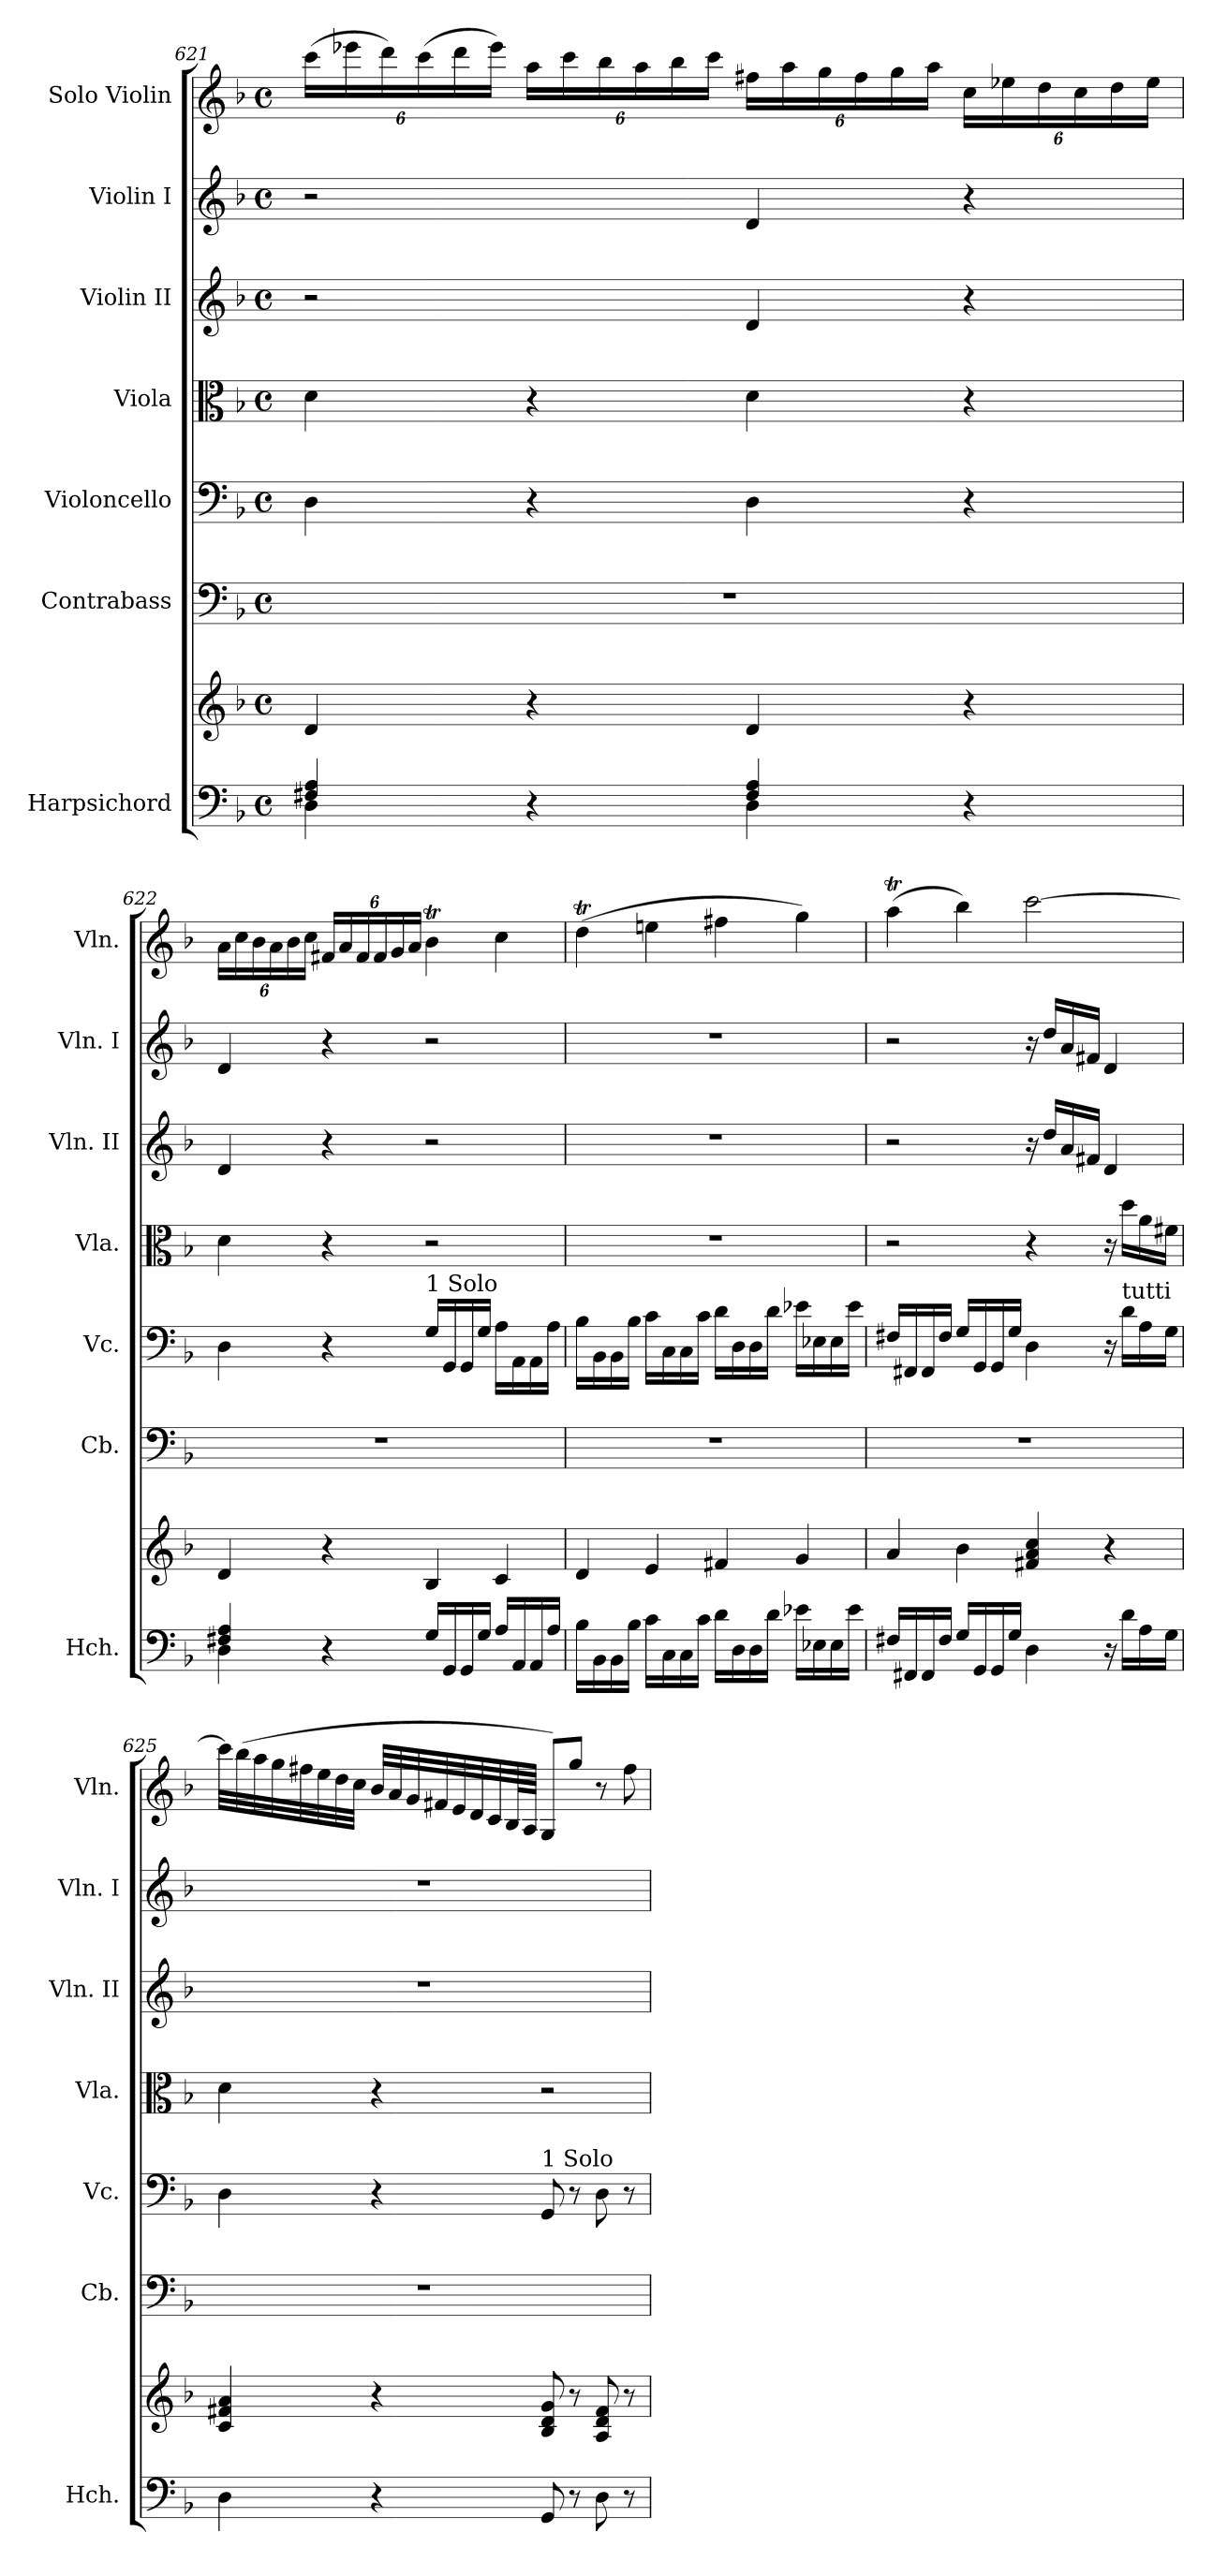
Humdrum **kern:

**kern	**kern	**kern	**kern	**kern	**kern	**kern	**kern
*part7	*part7	*part6	*part5	*part4	*part3	*part2	*part1
*staff8	*staff7	*staff6	*staff5	*staff4	*staff3	*staff2	*staff1
*I"Harpsichord	*	*I"Contrabass	*I"Violoncello	*I"Viola	*I"Violin II	*I"Violin I	*I"Solo Violin
*I'Hch.	*	*I'Cb.	*I'Vc.	*I'Vla.	*I'Vln. II	*I'Vln. I	*I'Vln.
!!LO:PB:g=z
*clefF4	*clefG2	*clefF4	*clefF4	*clefC3	*clefG2	*clefG2	*clefG2
*	*	*ITrd7c12	*	*	*	*	*
*k[b-]	*k[b-]	*k[b-]	*k[b-]	*k[b-]	*k[b-]	*k[b-]	*k[b-]
*M4/4	*M4/4	*M4/4	*M4/4	*M4/4	*M4/4	*M4/4	*M4/4
*met(c)	*met(c)	*met(c)	*met(c)	*met(c)	*met(c)	*met(c)	*met(c)
=621	=621	=621	=621	=621	=621	=621	=621
*^	*	*	*	*	*	*	*
*	*	*	*	*	*	*	*	*Xbrackettup
4D\	4F#X/ 4A/	4d/	1r	4D\	4d\	2r	2r	(>24ccc\LL
.	.	.	.	.	.	.	.	24eee-X\
.	.	.	.	.	.	.	.	24ddd\)
.	.	.	.	.	.	.	.	(>24ccc\
.	.	.	.	.	.	.	.	24ddd\
.	.	.	.	.	.	.	.	24eee-\JJ)
4r	4ryy	4r	.	4r	4r	.	.	24aa\LL
.	.	.	.	.	.	.	.	24ccc\
.	.	.	.	.	.	.	.	24bb-\
.	.	.	.	.	.	.	.	24aa\
.	.	.	.	.	.	.	.	24bb-\
.	.	.	.	.	.	.	.	24ccc\JJ
4D\	4F#/ 4A/	4d/	.	4D\	4d\	4d/	4d/	24ff#X\LL
.	.	.	.	.	.	.	.	24aa\
.	.	.	.	.	.	.	.	24gg\
.	.	.	.	.	.	.	.	24ff#\
.	.	.	.	.	.	.	.	24gg\
.	.	.	.	.	.	.	.	24aa\JJ
4r	4ryy	4r	.	4r	4r	4r	4r	24cc\LL
.	.	.	.	.	.	.	.	24ee-X\
.	.	.	.	.	.	.	.	24dd\
.	.	.	.	.	.	.	.	24cc\
.	.	.	.	.	.	.	.	24dd\
.	.	.	.	.	.	.	.	24ee-\JJ
!!LO:PB:g=z
=622	=622	=622	=622	=622	=622	=622	=622	=622
4D\	4F#X/ 4A/	4d/	1r	4D\	4d\	4d/	4d/	24a\LL
.	.	.	.	.	.	.	.	24cc\
.	.	.	.	.	.	.	.	24b-\
.	.	.	.	.	.	.	.	24a\
.	.	.	.	.	.	.	.	24b-\
.	.	.	.	.	.	.	.	24cc\JJ
4r	2.ryy	4r	.	4r	4r	4r	4r	24f#X/LL
.	.	.	.	.	.	.	.	24a/
.	.	.	.	.	.	.	.	24f#/
.	.	.	.	.	.	.	.	24f#/
.	.	.	.	.	.	.	.	24g/
.	.	.	.	.	.	.	.	24a/JJ
!	!	!	!	!LO:TX:a:t=1 Solo	!	!	!	!
16G/LL	.	4B-/	.	16G/LL	2r	2r	2r	4b-T\
16GG/	.	.	.	16GG/	.	.	.	.
16GG/	.	.	.	16GG/	.	.	.	.
16G/JJ	.	.	.	16G/JJ	.	.	.	.
16A/LL	.	4c/	.	16A\LL	.	.	.	4ccTTT\
16AA/	.	.	.	16AA\	.	.	.	.
16AA/	.	.	.	16AA\	.	.	.	.
16A/JJ	.	.	.	16A\JJ	.	.	.	.
*v	*v	*	*	*	*	*	*	*
=623	=623	=623	=623	=623	=623	=623	=623
16B-\LL	4d/	1r	16B-\LL	1r	1r	1r	(>4ddT\
16BB-\	.	.	16BB-\	.	.	.	.
16BB-\	.	.	16BB-\	.	.	.	.
16B-\JJ	.	.	16B-\JJ	.	.	.	.
16c\LL	4e/	.	16c\LL	.	.	.	4een\
16C\	.	.	16C\	.	.	.	.
16C\	.	.	16C\	.	.	.	.
16c\JJ	.	.	16c\JJ	.	.	.	.
16d\LL	4f#X/	.	16d\LL	.	.	.	4ff#X\
16D\	.	.	16D\	.	.	.	.
16D\	.	.	16D\	.	.	.	.
16d\JJ	.	.	16d\JJ	.	.	.	.
16e-X\LL	4g/	.	16e-X\LL	.	.	.	4ggTTT\)
16E-X\	.	.	16E-X\	.	.	.	.
16E-\	.	.	16E-\	.	.	.	.
16e-\JJ	.	.	16e-\JJ	.	.	.	.
!!LO:PB:g=z
=624	=624	=624	=624	=624	=624	=624	=624
16F#X/LL	4a/	1r	16F#X/LL	2r	2r	2r	(>4aat\
16FF#X/	.	.	16FF#X/	.	.	.	.
16FF#/	.	.	16FF#/	.	.	.	.
16F#/JJ	.	.	16F#/JJ	.	.	.	.
16G/LL	4b-\	.	16G/LL	.	.	.	4bb-TTT\)
16GG/	.	.	16GG/	.	.	.	.
16GG/	.	.	16GG/	.	.	.	.
16G/JJ	.	.	16G/JJ	.	.	.	.
4D\	4f#X/ 4a/ 4cc/	.	4D\	4r	16r	16r	[2ccc\
.	.	.	.	.	16dd/LL	16dd/LL	.
.	.	.	.	.	16a/	16a/	.
.	.	.	.	.	16f#X/JJ	16f#X/JJ	.
16r	4r	.	16r	16r	4d/	4d/	.
!	!	!	!LO:TX:a:t=tutti	!	!	!	!
16d\LL	.	.	16d\LL	16dd\LL	.	.	.
16A\	.	.	16A\	16a\	.	.	.
16G\JJ	.	.	16G\JJ	16f#X\JJ	.	.	.
!!LO:PB:g=z
=625	=625	=625	=625	=625	=625	=625	=625
4D\	4c/ 4f#X/ 4a/	1r	4D\	4d\	1r	1r	32ccc\LLL]
.	.	.	.	.	.	.	(>32bb-\
.	.	.	.	.	.	.	32aa\
.	.	.	.	.	.	.	32gg\
.	.	.	.	.	.	.	32ff#X\
.	.	.	.	.	.	.	32ee\
.	.	.	.	.	.	.	32dd\
.	.	.	.	.	.	.	32cc\JJJ
4r	4r	.	4r	4r	.	.	32b-/LLL
.	.	.	.	.	.	.	32a/
.	.	.	.	.	.	.	32g/
.	.	.	.	.	.	.	32f#X/
.	.	.	.	.	.	.	32e/
.	.	.	.	.	.	.	32d/
.	.	.	.	.	.	.	32c/
.	.	.	.	.	.	.	64B-/L
.	.	.	.	.	.	.	64A/JJJJ
!	!	!	!LO:TX:a:t=1 Solo	!	!	!	!
8GG/	8B-/ 8d/ 8g/	.	8GG/	2r	.	.	8G/L)
8r	8r	.	8r	.	.	.	8gg/J
8D\	8A/ 8d/ 8f#/	.	8D\	.	.	.	8r
8r	8r	.	8r	.	.	.	8ff#\
=	=	=	=	=	=	=	=
*-	*-	*-	*-	*-	*-	*-	*-
